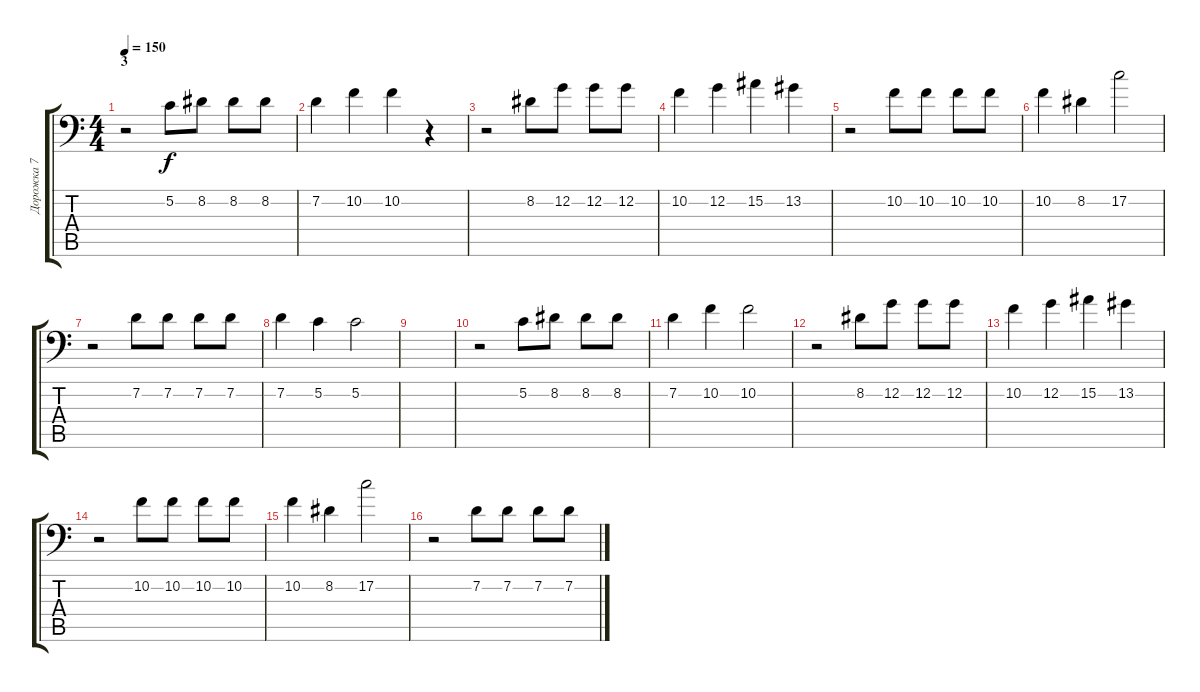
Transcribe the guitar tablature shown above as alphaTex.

\track ("Дорожка 7" "Дорожка 7") {instrument choiraahs}
\staff {score tabs}
\tuning (C4 G3 Eb3 Bb2 F2 Bb1) {hide}
\ts (4 4)
\section ("" "3")
\tempo 150
\clef f4
\ks c
r.2{dy f} 5.2.8 8.2.8 8.2.8 8.2.8 |
7.2.4 10.2.4 10.2.4 r.4 |
r.2 8.2.8 12.2.8 12.2.8 12.2.8 |
10.2.4 12.2.4 15.2.4 13.2.4 |
r.2 10.2.8 10.2.8 10.2.8 10.2.8 |
10.2.4 8.2.4 17.2.2 |
r.2 7.2.8 7.2.8 7.2.8 7.2.8 |
7.2.4 5.2.4 5.2.2 |
|
r.2 5.2.8 8.2.8 8.2.8 8.2.8 |
7.2.4 10.2.4 10.2.2 |
r.2 8.2.8 12.2.8 12.2.8 12.2.8 |
10.2.4 12.2.4 15.2.4 13.2.4 |
r.2 10.2.8 10.2.8 10.2.8 10.2.8 |
10.2.4 8.2.4 17.2.2 |
r.2 7.2.8 7.2.8 7.2.8 7.2.8
